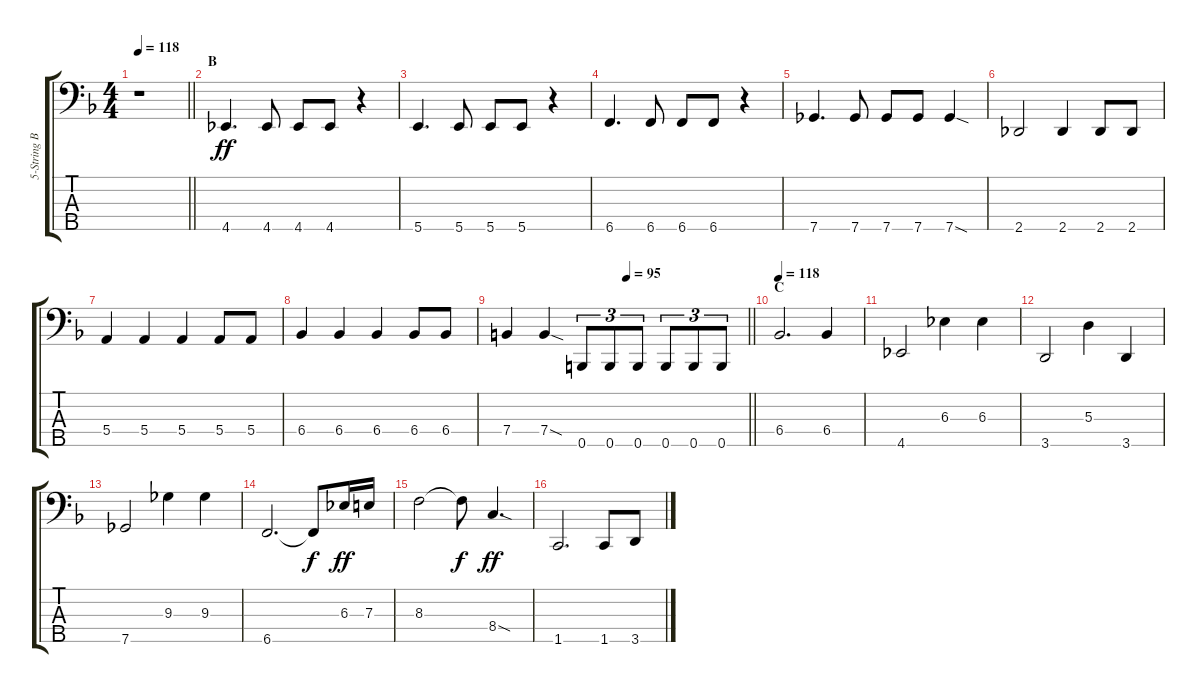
\track ("5-String Bass" "5-String B") {instrument electricbasspick}
\staff {score tabs}
\tuning (G2 D2 A1 E1 B0) {hide}
\ts (4 4)
\tempo 118
\clef f4
\barLineRight lightlight
\ks f
r.1{dy ff} |
\section ("" "B")
4.5.4{d} 4.5.8 4.5.8 4.5.8 r.4 |
5.5.4{d} 5.5.8 5.5.8 5.5.8 r.4 |
6.5.4{d} 6.5.8 6.5.8 6.5.8 r.4 |
7.5.4{d} 7.5.8 7.5.8 7.5.8 7.5{sod}.4 |
2.5.2 2.5.4 2.5.8 2.5.8 |
5.4.4 5.4.4 5.4.4 5.4.8 5.4.8 |
6.4.4 6.4.4 6.4.4 6.4.8 6.4.8 |
\tempo (95 0.5)
\barLineRight lightlight
7.4.4 7.4{sod}.4 0.5.8{tu (3 2)} 0.5.8{tu (3 2)} 0.5.8{tu (3 2)} 0.5.8{tu (3 2)} 0.5.8{tu (3 2)} 0.5.8{tu (3 2)} |
\section ("" "C")
\tempo 118
6.4.2{d} 6.4.4 |
4.5.2 6.3.4 6.3.4 |
3.5.2 5.3.4 3.5.4 |
7.5.2 9.3.4 9.3.4 |
6.5.2{d} 6.5{t}.8{dy f} 6.3.16{dy ff} 7.3.16 |
8.3.2 8.3{t}.8{dy f} 8.4{sod}.4{d dy ff} |
1.5.2{d} 1.5.8 3.5.8
